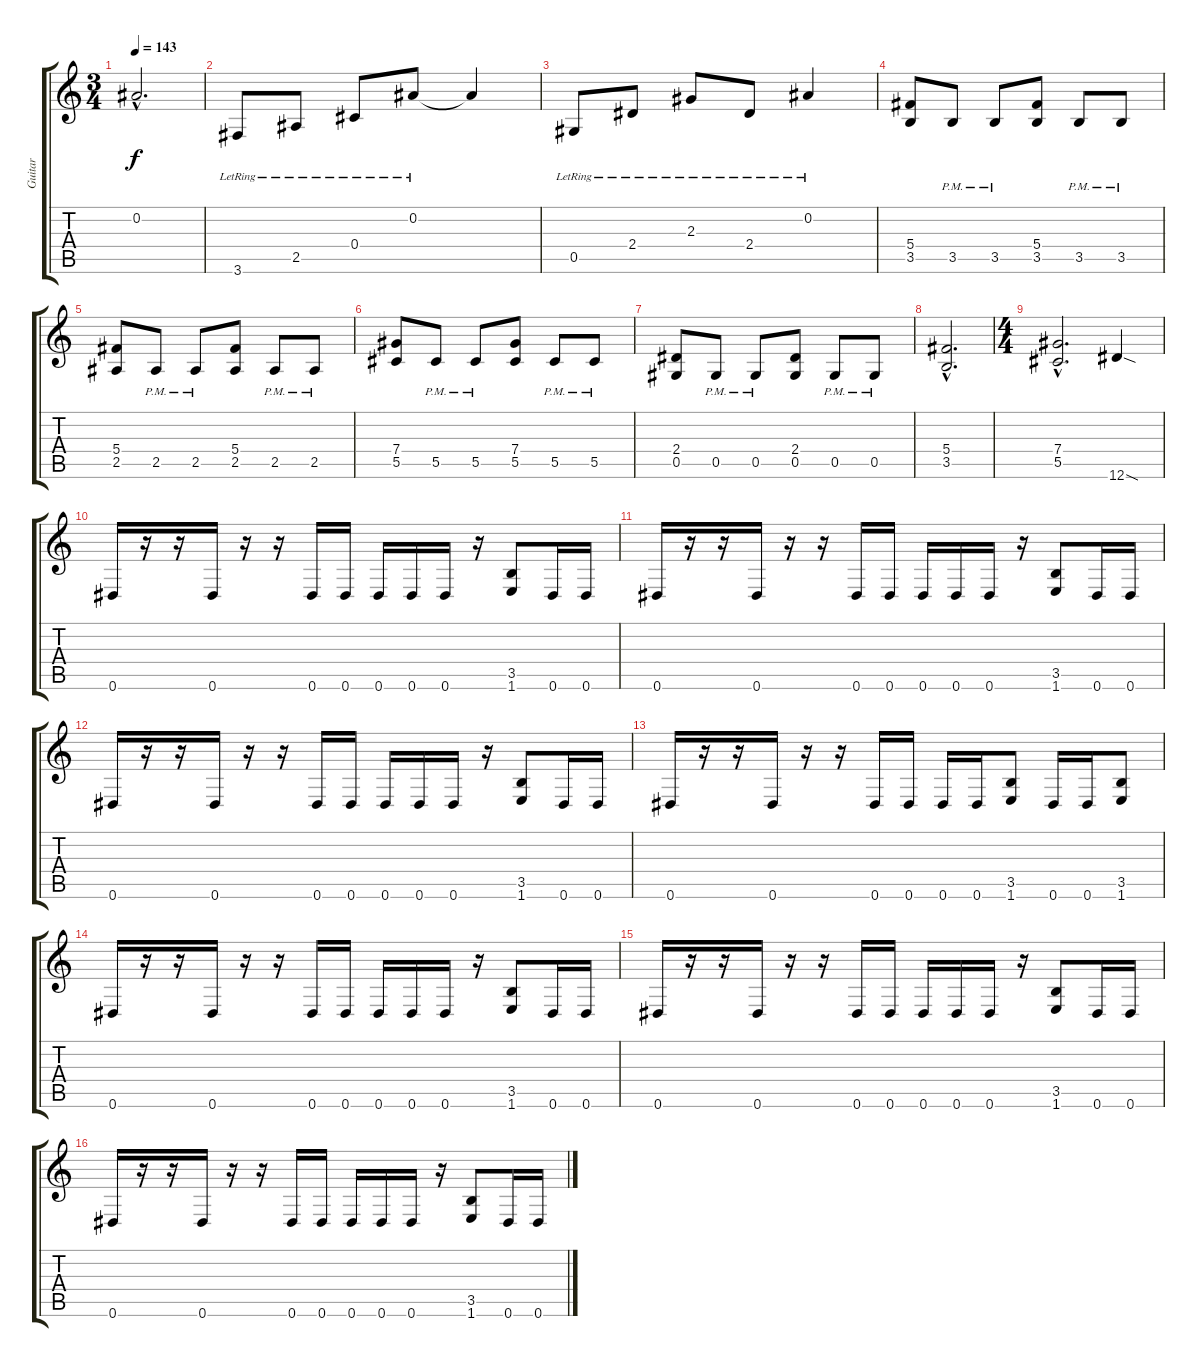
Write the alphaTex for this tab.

\track ("Guitar" "Guitar") {instrument distortionguitar}
\staff {score tabs}
\tuning (Eb4 Bb3 Gb3 Db3 Ab2 Eb2) {hide}
\ts (3 4)
\tempo 143
\clef g2
\ks c
0.2{hac t}.2{d dy f} |
3.6{lr}.8 2.5{lr}.8 0.4{lr}.8 0.2{lr}.8 0.2{t}.4 |
0.5{lr}.8 2.4{lr}.8 2.3{lr}.8 2.4{lr}.8 0.2{lr}.4 |
\section ("" "")
(5.4 3.5).8{instrument distortionguitar} 3.5{pm}.8 3.5{pm}.8 (5.4 3.5).8 3.5{pm}.8 3.5{pm}.8 |
(5.4 2.5).8 2.5{pm}.8 2.5{pm}.8 (5.4 2.5).8 2.5{pm}.8 2.5{pm}.8 |
(7.4 5.5).8 5.5{pm}.8 5.5{pm}.8 (7.4 5.5).8 5.5{pm}.8 5.5{pm}.8 |
(2.4 0.5).8 0.5{pm}.8 0.5{pm}.8 (2.4 0.5).8 0.5{pm}.8 0.5{pm}.8 |
(5.4{hac} 3.5{hac}).2{d} |
\ts (4 4)
(7.4{hac} 5.5{hac}).2{d} 12.6{sod}.4 |
\section ("" "")
0.6.16 r.16 r.16 0.6.16 r.16 r.16 0.6.16 0.6.16 0.6.16 0.6.16 0.6.16 r.16 (3.5 1.6).8 0.6.16 0.6.16 |
0.6.16 r.16 r.16 0.6.16 r.16 r.16 0.6.16 0.6.16 0.6.16 0.6.16 0.6.16 r.16 (3.5 1.6).8 0.6.16 0.6.16 |
0.6.16 r.16 r.16 0.6.16 r.16 r.16 0.6.16 0.6.16 0.6.16 0.6.16 0.6.16 r.16 (3.5 1.6).8 0.6.16 0.6.16 |
0.6.16 r.16 r.16 0.6.16 r.16 r.16 0.6.16 0.6.16 0.6.16 0.6.16 (3.5 1.6).8 0.6.16 0.6.16 (3.5 1.6).8 |
0.6.16 r.16 r.16 0.6.16 r.16 r.16 0.6.16 0.6.16 0.6.16 0.6.16 0.6.16 r.16 (3.5 1.6).8 0.6.16 0.6.16 |
0.6.16 r.16 r.16 0.6.16 r.16 r.16 0.6.16 0.6.16 0.6.16 0.6.16 0.6.16 r.16 (3.5 1.6).8 0.6.16 0.6.16 |
0.6.16 r.16 r.16 0.6.16 r.16 r.16 0.6.16 0.6.16 0.6.16 0.6.16 0.6.16 r.16 (3.5 1.6).8 0.6.16 0.6.16
